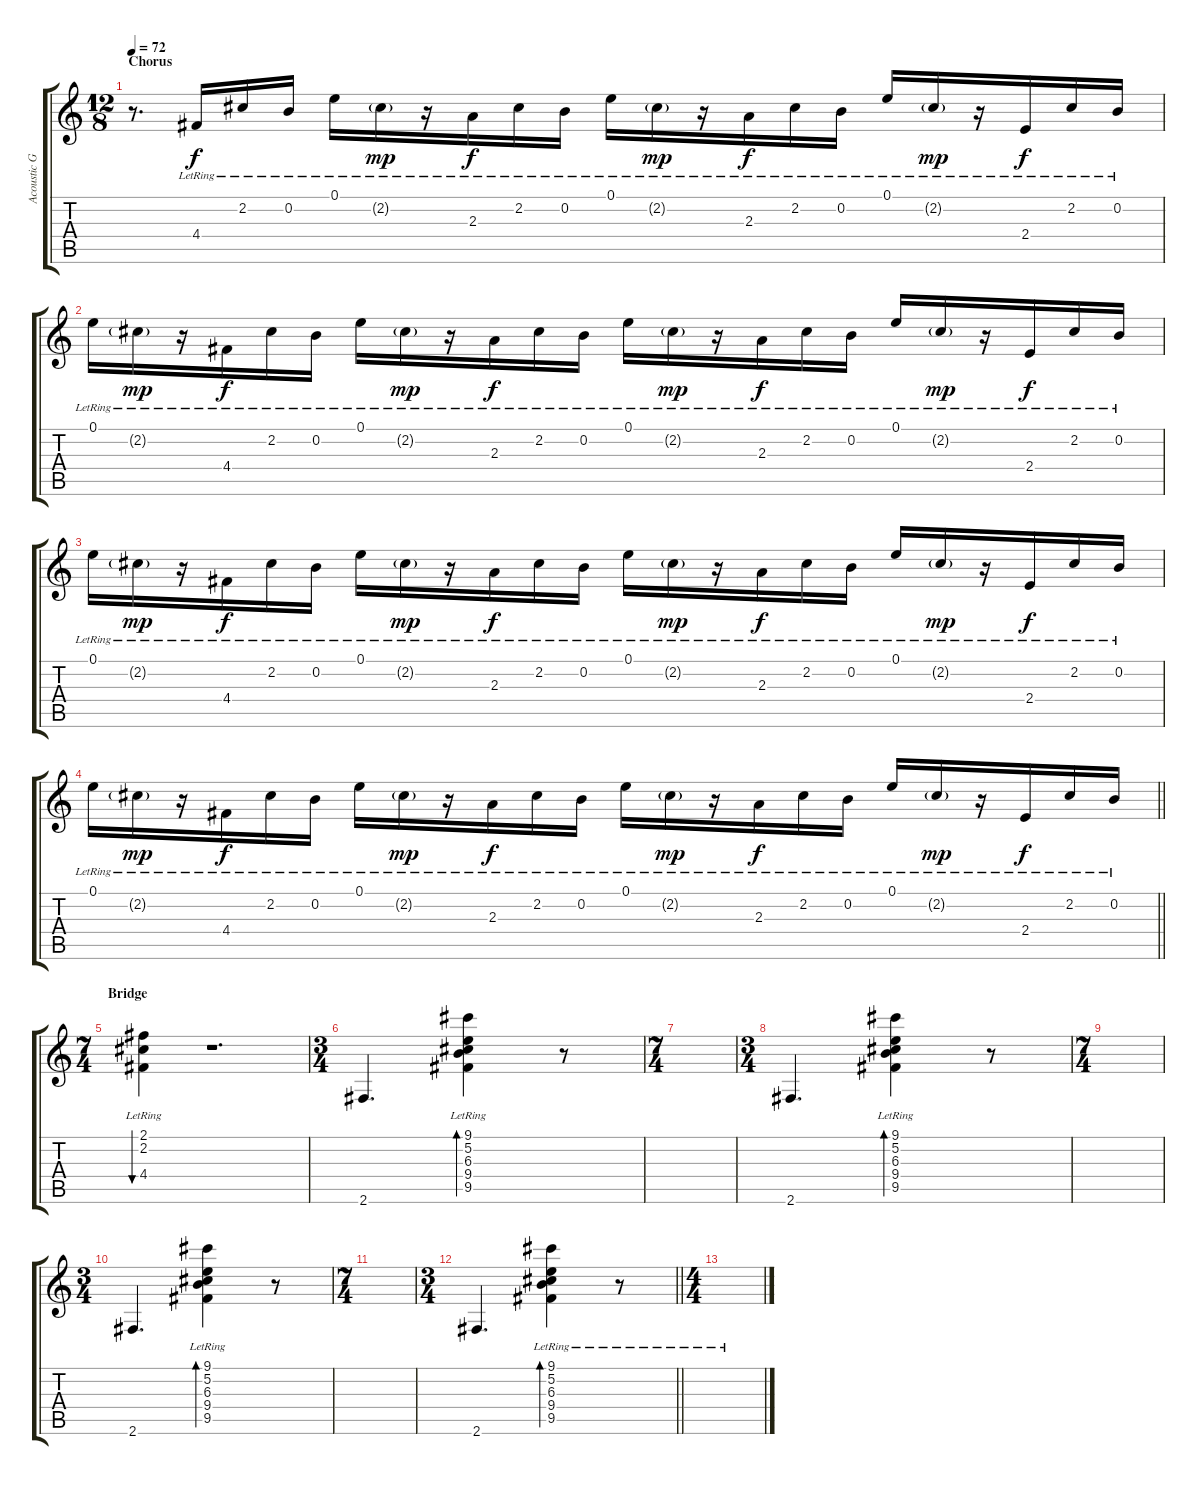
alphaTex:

\track ("Acoustic Guitar" "Acoustic G") {instrument acousticguitarnylon}
\staff {score tabs}
\tuning (E4 B3 G3 D3 A2 E2) {hide}
\ts (12 8)
\section ("" "Chorus")
\tempo 72
\clef g2
\ks c
r.8{d dy f} 4.4{lr}.16 2.2{lr}.16 0.2{lr}.16 0.1{lr}.16 2.2{g lr}.16{dy mp} r.16 2.3{lr}.16{dy f} 2.2{lr}.16 0.2{lr}.16 0.1{lr}.16 2.2{g lr}.16{dy mp} r.16 2.3{lr}.16{dy f} 2.2{lr}.16 0.2{lr}.16 0.1{lr}.16 2.2{g lr}.16{dy mp} r.16 2.4{lr}.16{dy f} 2.2{lr}.16 0.2{lr}.16 |
0.1{lr}.16 2.2{g lr}.16{dy mp} r.16 4.4{lr}.16{dy f} 2.2{lr}.16 0.2{lr}.16 0.1{lr}.16 2.2{g lr}.16{dy mp} r.16 2.3{lr}.16{dy f} 2.2{lr}.16 0.2{lr}.16 0.1{lr}.16 2.2{g lr}.16{dy mp} r.16 2.3{lr}.16{dy f} 2.2{lr}.16 0.2{lr}.16 0.1{lr}.16 2.2{g lr}.16{dy mp} r.16 2.4{lr}.16{dy f} 2.2{lr}.16 0.2{lr}.16 |
0.1{lr}.16 2.2{g lr}.16{dy mp} r.16 4.4{lr}.16{dy f} 2.2{lr}.16 0.2{lr}.16 0.1{lr}.16 2.2{g lr}.16{dy mp} r.16 2.3{lr}.16{dy f} 2.2{lr}.16 0.2{lr}.16 0.1{lr}.16 2.2{g lr}.16{dy mp} r.16 2.3{lr}.16{dy f} 2.2{lr}.16 0.2{lr}.16 0.1{lr}.16 2.2{g lr}.16{dy mp} r.16 2.4{lr}.16{dy f} 2.2{lr}.16 0.2{lr}.16 |
\barLineRight lightlight
0.1{lr}.16 2.2{g lr}.16{dy mp} r.16 4.4{lr}.16{dy f} 2.2{lr}.16 0.2{lr}.16 0.1{lr}.16 2.2{g lr}.16{dy mp} r.16 2.3{lr}.16{dy f} 2.2{lr}.16 0.2{lr}.16 0.1{lr}.16 2.2{g lr}.16{dy mp} r.16 2.3{lr}.16{dy f} 2.2{lr}.16 0.2{lr}.16 0.1{lr}.16 2.2{g lr}.16{dy mp} r.16 2.4{lr}.16{dy f} 2.2{lr}.16 0.2{lr}.16 |
\ts (7 4)
\section ("" "Bridge")
(2.1{lr} 2.2{lr} 4.4{lr}).4{bu 240} r.1{d} |
\ts (3 4)
2.6.4{d} (9.1 5.2 6.3 9.4 9.5{lr}).4{bd 60} r.8 |
\ts (7 4)
|
\ts (3 4)
2.6.4{d} (9.1 5.2 6.3 9.4 9.5{lr}).4{bd 60} r.8 |
\ts (7 4)
|
\ts (3 4)
2.6.4{d} (9.1 5.2 6.3 9.4 9.5{lr}).4{bd 60} r.8 |
\ts (7 4)
|
\ts (3 4)
\barLineRight lightlight
2.6.4{d} (9.1 5.2 6.3 9.4 9.5{lr}).4{bd 60} r.8 |
\ts (4 4)
\section ("" "")
